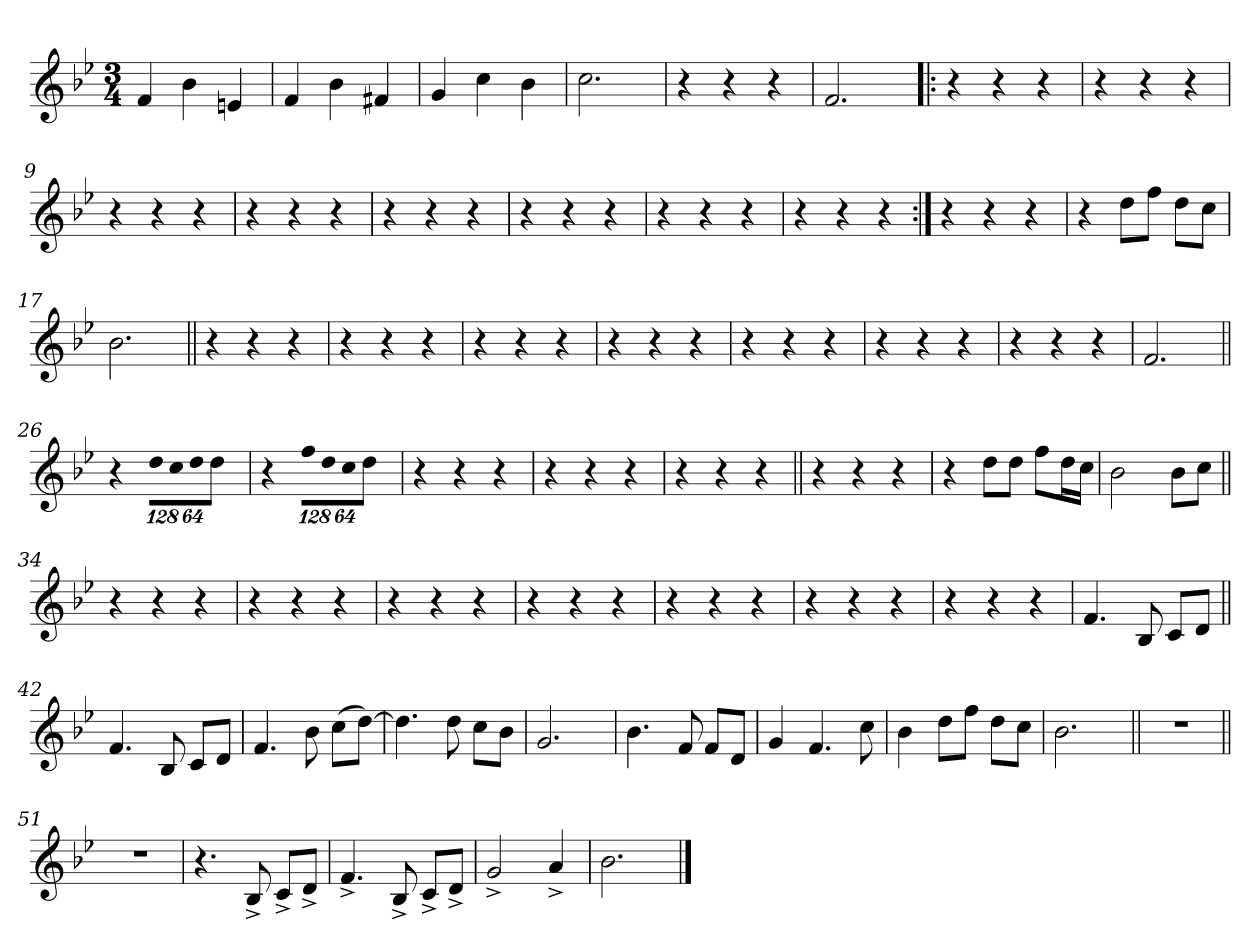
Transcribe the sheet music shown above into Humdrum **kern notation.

**kern
*part1
*staff1
!!LO:PB:g=z
*clefG2
*k[b-e-]
*B-:
*M3/4
*MM60
=1
4fi/
4b-i\
4eni/
=2
4fi/
4b-i\
4f#Xi/
=3
4gi/
4cci\
4b-i\
=4
2.cci\
=5
4r
4r
4r
=6
2.fi/
!!LO:LB:g=z
=7!|:
4r
4r
4r
=8
4r
4r
4r
=9
4r
4r
4r
=10
4r
4r
4r
=11
4r
4r
4r
=12
4r
4r
4r
=13
4r
4r
4r
=14
4r
4r
4r
!!LO:LB:g=z
=15:|!
4r
4r
4r
=16
4r
8ddi\L
8ffi\J
8ddi\L
8cci\J
=17
2.b-i\
=18||
4r
4r
4r
=19
4r
4r
4r
=20
4r
4r
4r
=21
4r
4r
4r
!!LO:LB:g=z
=22
4r
4r
4r
=23
4r
4r
4r
=24
4r
4r
4r
=25
2.fi/
=26||
4r
*Xbrackettup
!LO:N:vis=8
1024%85ddi\L
!LO:N:vis=8
1024%85cci\
!LO:N:vis=8
512%43ddi\J
4ddi\
=27
4r
!LO:N:vis=8
1024%85ffi\L
!LO:N:vis=8
1024%85ddi\
!LO:N:vis=8
512%43cci\J
4ddi\
=28
4r
4r
4r
!!LO:LB:g=z
=29
4r
4r
4r
=30
4r
4r
4r
=31||
4r
4r
4r
=32
4r
8ddi\L
8ddi\J
8ffi\L
16ddi\L
16cci\JJ
=33
2b-i\
8b-i\L
8cci\J
=34||
4r
4r
4r
!!LO:LB:g=z
=35
4r
4r
4r
=36
4r
4r
4r
=37
4r
4r
4r
=38
4r
4r
4r
=39
4r
4r
4r
=40
4r
4r
4r
=41
4.fi/
8B-i/
8ci/L
8di/J
!!LO:LB:g=z
=42||
4.fi/
8B-i/
8ci/L
8di/J
=43
4.fi/
8b-i\
(8cci\L
[>8ddi\J)
=44
4.ddi\]
8ddi\
8cci\L
8b-i\J
=45
2.gi/
=46
4.b-i\
8fi/
8fi/L
8di/J
=47
4gi/
4.fi/
8cci\
!!LO:LB:g=z
=48
4b-i\
8ddi\L
8ffi\J
8ddi\L
8cci\J
=49
2.b-i\
=50||
!LO:N:vis=1
2.r
=51||
!LO:N:vis=1
2.r
!!LO:LB:g=z
=52
4.r
8B-^i/
8c^i/L
8d^i/J
=53
4.f^i/
8B-^i/
8c^i/L
8d^i/J
=54
2g^i/
4a^i/
=55
2.b-i\
==
*-
